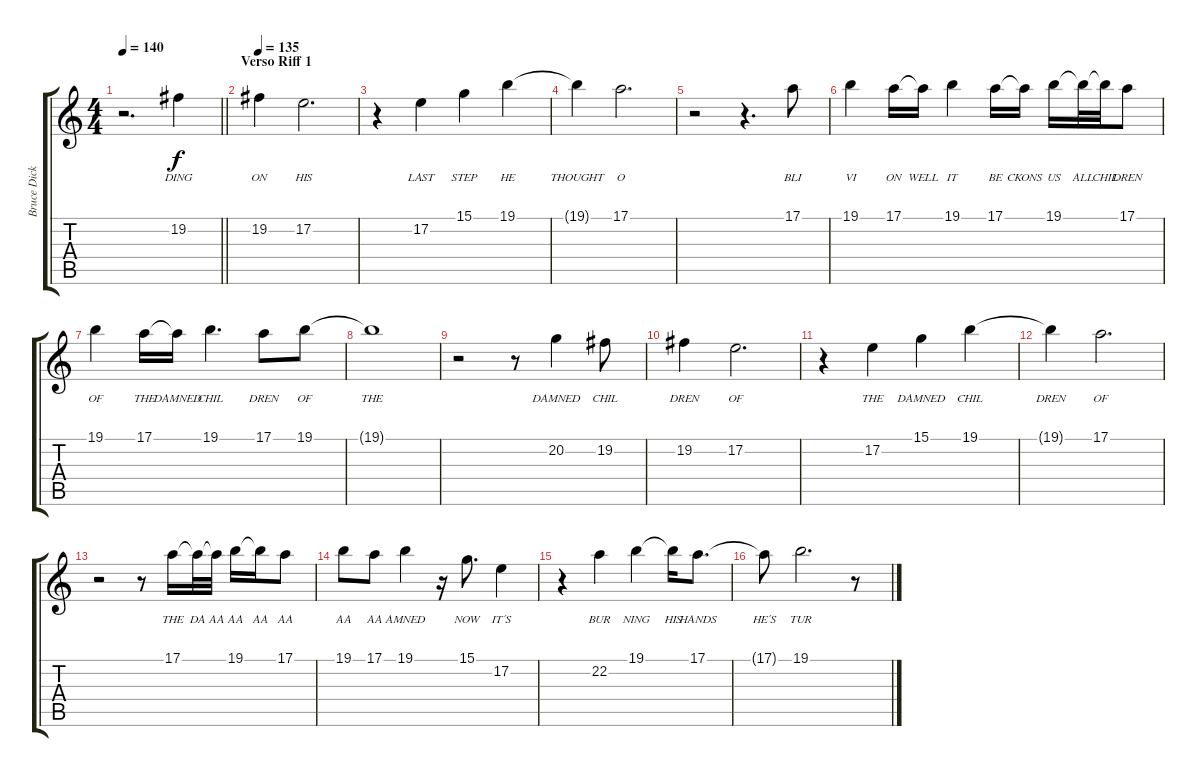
\track ("Bruce Dickinson" "Bruce Dick") {instrument lead2sawtooth}
\staff {score tabs}
\tuning (E4 B3 G3 D3 A2 E2) {hide}
\ts (4 4)
\tempo 140
\clef g2
\barLineRight lightlight
\ks c
r.2{d dy f} 19.2.4{lyrics (0 "DING") lyrics (1 "") lyrics (2 "") lyrics (3 "") lyrics (4 "")} |
\section ("" "Verso Riff 1")
\tempo 135
19.2.4{lyrics (0 "ON") lyrics (1 "") lyrics (2 "") lyrics (3 "") lyrics (4 "")} 17.2.2{d lyrics (0 "HIS") lyrics (1 "") lyrics (2 "") lyrics (3 "") lyrics (4 "")} |
r.4 17.2.4{lyrics (0 "LAST") lyrics (1 "") lyrics (2 "") lyrics (3 "") lyrics (4 "")} 15.1.4{lyrics (0 "STEP") lyrics (1 "") lyrics (2 "") lyrics (3 "") lyrics (4 "")} 19.1.4{lyrics (0 "HE") lyrics (1 "") lyrics (2 "") lyrics (3 "") lyrics (4 "")} |
19.1{t}.4{lyrics (0 "THOUGHT") lyrics (1 "") lyrics (2 "") lyrics (3 "") lyrics (4 "")} 17.1.2{d lyrics (0 "O") lyrics (1 "") lyrics (2 "") lyrics (3 "") lyrics (4 "")} |
r.2 r.4{d} 17.1.8{lyrics (0 "BLI") lyrics (1 "") lyrics (2 "") lyrics (3 "") lyrics (4 "")} |
19.1.4{lyrics (0 "VI") lyrics (1 "") lyrics (2 "") lyrics (3 "") lyrics (4 "")} 17.1.16{lyrics (0 "ON") lyrics (1 "") lyrics (2 "") lyrics (3 "") lyrics (4 "")} 17.1{t}.16{lyrics (0 "WELL") lyrics (1 "") lyrics (2 "") lyrics (3 "") lyrics (4 "")} 19.1.4{lyrics (0 "IT") lyrics (1 "") lyrics (2 "") lyrics (3 "") lyrics (4 "")} 17.1.16{lyrics (0 "BE") lyrics (1 "") lyrics (2 "") lyrics (3 "") lyrics (4 "")} 17.1{t}.16{lyrics (0 "CKONS") lyrics (1 "") lyrics (2 "") lyrics (3 "") lyrics (4 "")} 19.1.16{lyrics (0 "US") lyrics (1 "") lyrics (2 "") lyrics (3 "") lyrics (4 "")} 19.1{t}.32{lyrics (0 "ALL") lyrics (1 "") lyrics (2 "") lyrics (3 "") lyrics (4 "")} 19.1{t}.32{lyrics (0 "CHIL") lyrics (1 "") lyrics (2 "") lyrics (3 "") lyrics (4 "")} 17.1.8{lyrics (0 "DREN") lyrics (1 "") lyrics (2 "") lyrics (3 "") lyrics (4 "")} |
19.1.4{lyrics (0 "OF") lyrics (1 "") lyrics (2 "") lyrics (3 "") lyrics (4 "")} 17.1.16{lyrics (0 "THE") lyrics (1 "") lyrics (2 "") lyrics (3 "") lyrics (4 "")} 17.1{t}.16{lyrics (0 "DAMNED") lyrics (1 "") lyrics (2 "") lyrics (3 "") lyrics (4 "")} 19.1.4{d lyrics (0 "CHIL") lyrics (1 "") lyrics (2 "") lyrics (3 "") lyrics (4 "")} 17.1.8{lyrics (0 "DREN") lyrics (1 "") lyrics (2 "") lyrics (3 "") lyrics (4 "")} 19.1.8{lyrics (0 "OF") lyrics (1 "") lyrics (2 "") lyrics (3 "") lyrics (4 "")} |
19.1{t}.1{lyrics (0 "THE") lyrics (1 "") lyrics (2 "") lyrics (3 "") lyrics (4 "")} |
r.2 r.8 20.2.4{lyrics (0 "DAMNED") lyrics (1 "") lyrics (2 "") lyrics (3 "") lyrics (4 "")} 19.2.8{lyrics (0 "CHIL") lyrics (1 "") lyrics (2 "") lyrics (3 "") lyrics (4 "")} |
19.2.4{lyrics (0 "DREN") lyrics (1 "") lyrics (2 "") lyrics (3 "") lyrics (4 "")} 17.2.2{d lyrics (0 "OF") lyrics (1 "") lyrics (2 "") lyrics (3 "") lyrics (4 "")} |
r.4 17.2.4{lyrics (0 "THE") lyrics (1 "") lyrics (2 "") lyrics (3 "") lyrics (4 "")} 15.1.4{lyrics (0 "DAMNED") lyrics (1 "") lyrics (2 "") lyrics (3 "") lyrics (4 "")} 19.1.4{lyrics (0 "CHIL") lyrics (1 "") lyrics (2 "") lyrics (3 "") lyrics (4 "")} |
19.1{t}.4{lyrics (0 "DREN") lyrics (1 "") lyrics (2 "") lyrics (3 "") lyrics (4 "")} 17.1.2{d lyrics (0 "OF") lyrics (1 "") lyrics (2 "") lyrics (3 "") lyrics (4 "")} |
r.2 r.8 17.1.16{lyrics (0 "THE") lyrics (1 "") lyrics (2 "") lyrics (3 "") lyrics (4 "")} 17.1{t}.32{lyrics (0 "DA") lyrics (1 "") lyrics (2 "") lyrics (3 "") lyrics (4 "")} 17.1{t}.32{lyrics (0 "AA") lyrics (1 "") lyrics (2 "") lyrics (3 "") lyrics (4 "")} 19.1.16{lyrics (0 "AA") lyrics (1 "") lyrics (2 "") lyrics (3 "") lyrics (4 "")} 19.1{t}.16{lyrics (0 "AA") lyrics (1 "") lyrics (2 "") lyrics (3 "") lyrics (4 "")} 17.1.8{lyrics (0 "AA") lyrics (1 "") lyrics (2 "") lyrics (3 "") lyrics (4 "")} |
19.1.8{lyrics (0 "AA") lyrics (1 "") lyrics (2 "") lyrics (3 "") lyrics (4 "")} 17.1.8{lyrics (0 "AA") lyrics (1 "") lyrics (2 "") lyrics (3 "") lyrics (4 "")} 19.1.4{lyrics (0 "AMNED") lyrics (1 "") lyrics (2 "") lyrics (3 "") lyrics (4 "")} r.16 15.1.8{d lyrics (0 "NOW") lyrics (1 "") lyrics (2 "") lyrics (3 "") lyrics (4 "")} 17.2.4{lyrics (0 "IT´S") lyrics (1 "") lyrics (2 "") lyrics (3 "") lyrics (4 "")} |
r.4 22.2.4{lyrics (0 "BUR") lyrics (1 "") lyrics (2 "") lyrics (3 "") lyrics (4 "")} 19.1.4{lyrics (0 "NING") lyrics (1 "") lyrics (2 "") lyrics (3 "") lyrics (4 "")} 19.1{t}.16{lyrics (0 "HIS") lyrics (1 "") lyrics (2 "") lyrics (3 "") lyrics (4 "")} 17.1.8{d lyrics (0 "HANDS") lyrics (1 "") lyrics (2 "") lyrics (3 "") lyrics (4 "")} |
17.1{t}.8{lyrics (0 "HE´S") lyrics (1 "") lyrics (2 "") lyrics (3 "") lyrics (4 "")} 19.1.2{d lyrics (0 "TUR") lyrics (1 "") lyrics (2 "") lyrics (3 "") lyrics (4 "")} r.8
